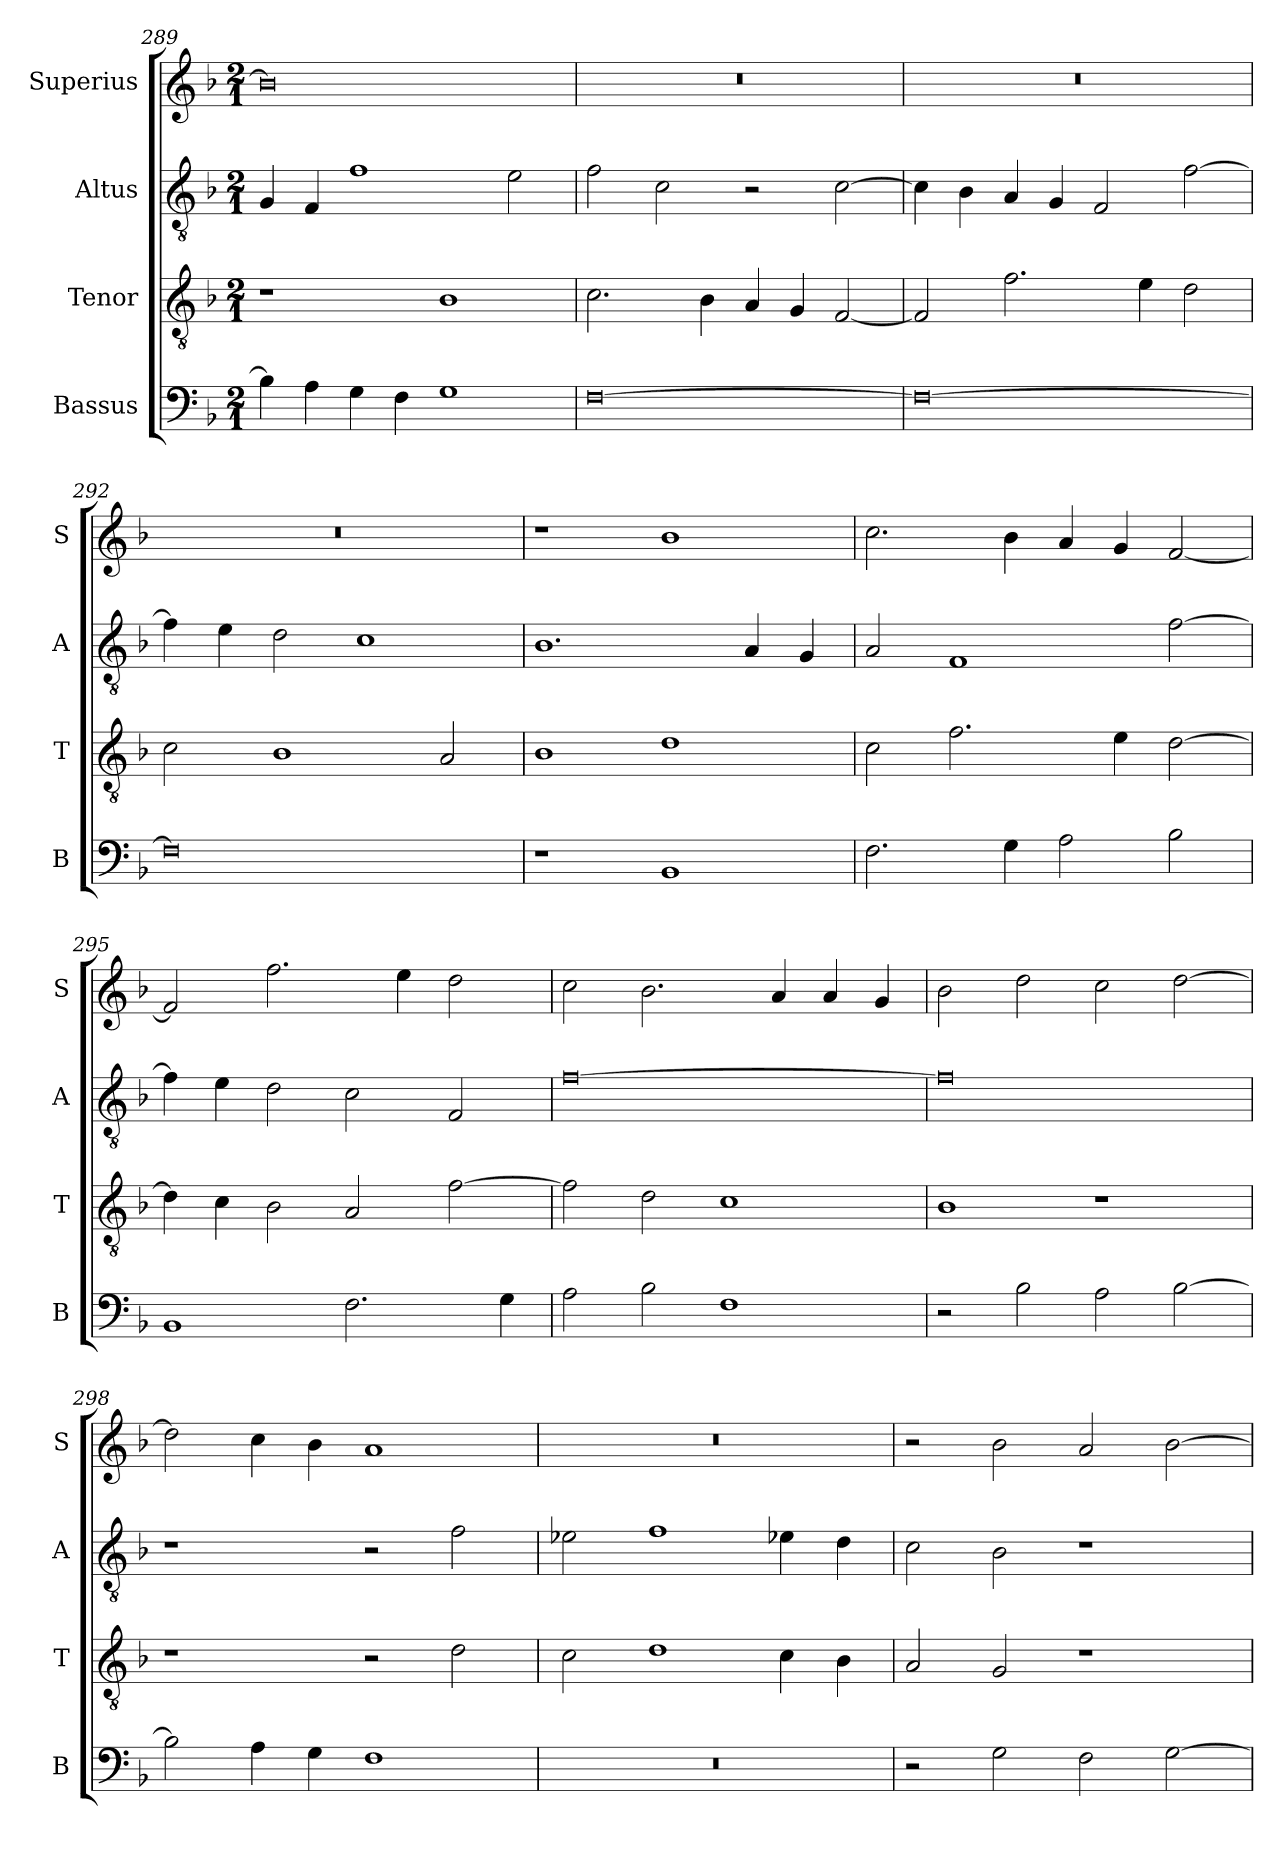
**kern	**kern	**kern	**kern
*part4	*part3	*part2	*part1
*staff4	*staff3	*staff2	*staff1
*I"Bassus	*I"Tenor	*I"Altus	*I"Superius
*I'B	*I'T	*I'A	*I'S
*clefF4	*clefGv2	*clefGv2	*clefG2
*k[b-]	*k[b-]	*k[b-]	*k[b-]
*M2/1	*M2/1	*M2/1	*M2/1
=289	=289	=289	=289
4B-\]	1r	4G/	0b-]
4A\	.	4F/	.
4G\	.	1f	.
4F\	.	.	.
1G	1B-	.	.
.	.	2e\	.
=290	=290	=290	=290
[0F	2.c\	2f\	0r
.	.	2c\	.
.	4B-\	.	.
.	4A/	2r	.
.	4G/	.	.
.	[2F/	[2c\	.
=291	=291	=291	=291
0F_	2F/]	4c\]	0r
.	.	4B-\	.
.	2.f\	4A/	.
.	.	4G/	.
.	.	2F/	.
.	4e\	.	.
.	2d\	[2f\	.
=292	=292	=292	=292
0F]	2c\	4f\]	0r
.	.	4e\	.
.	1B-	2d\	.
.	.	1c	.
.	2A/	.	.
=293	=293	=293	=293
1r	1B-	1.B-	1r
1BB-	1d	.	1b-
.	.	4A/	.
.	.	4G/	.
=294	=294	=294	=294
2.F\	2c\	2A/	2.cc\
.	2.f\	1F	.
4G\	.	.	4b-\
2A\	.	.	4a/
.	4e\	.	4g/
2B-\	[2d\	[2f\	[2f/
=295	=295	=295	=295
1BB-	4d\]	4f\]	2f/]
.	4c\	4e\	.
.	2B-\	2d\	2.ff\
2.F\	2A/	2c\	.
.	.	.	4ee\
.	[2f\	2F/	2dd\
4G\	.	.	.
=296	=296	=296	=296
2A\	2f\]	[0f	2cc\
2B-\	2d\	.	2.b-\
1F	1c	.	.
.	.	.	4a/
.	.	.	4a/
.	.	.	4g/
=297	=297	=297	=297
2r	1B-	0f]	2b-\
2B-\	.	.	2dd\
2A\	1r	.	2cc\
[2B-\	.	.	[2dd\
=298	=298	=298	=298
2B-\]	1r	1r	2dd\]
4A\	.	.	4cc\
4G\	.	.	4b-\
1F	2r	2r	1a
.	2d\	2f\	.
=299	=299	=299	=299
0r	2c\	2e-X\	0r
.	1d	1f	.
.	4c\	4e-X\	.
.	4B-\	4d\	.
=300	=300	=300	=300
2r	2A/	2c\	2r
2G\	2G/	2B-\	2b-\
2F\	1r	1r	2a/
[2G\	.	.	[2b-\
=	=	=	=
*-	*-	*-	*-
